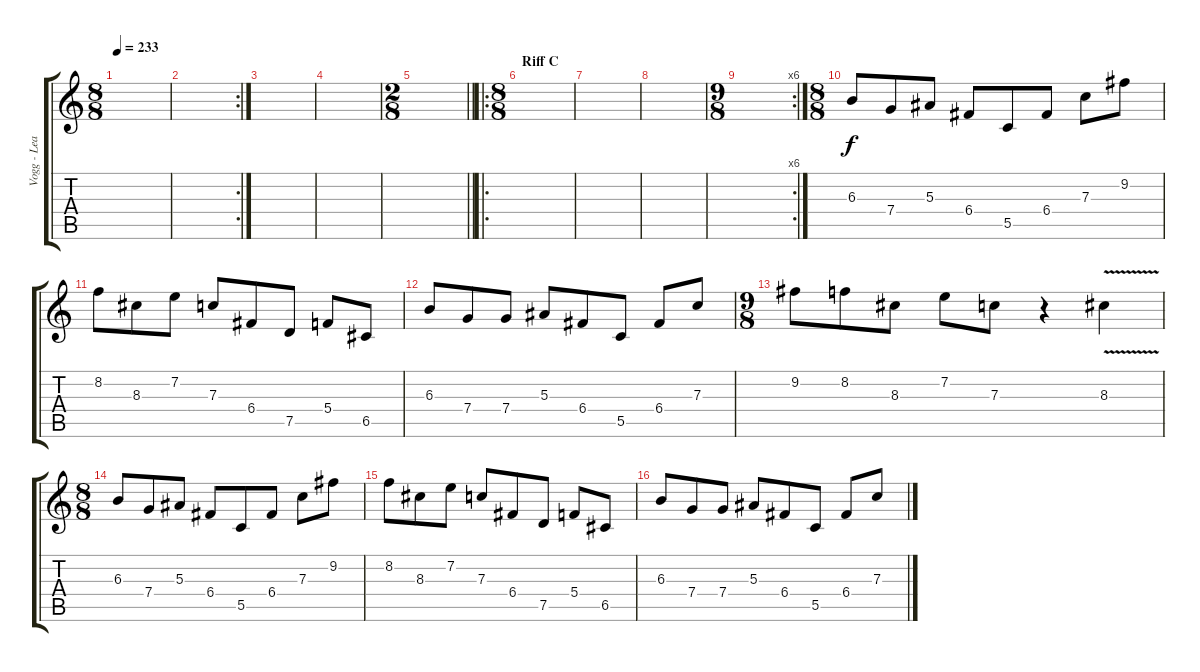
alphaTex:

\track ("Vogg - Lead" "Vogg - Lea") {instrument distortionguitar}
\staff {score tabs}
\tuning (D4 A3 F3 C3 G2 D2) {hide}
\ts (8 8)
\tempo 233
\clef g2
\ks c
|
\rc 2
|
|
|
\ts (2 8)
\barLineRight lightlight
|
\ro
\ts (8 8)
\section ("" "Riff C")
|
|
|
\rc 6
\ts (9 8)
|
\ts (8 8)
6.3.8 7.4.8 5.3.8 6.4.8 5.5.8 6.4.8 7.3.8 9.2.8 |
8.2.8 8.3.8 7.2.8 7.3.8 6.4.8 7.5.8 5.4.8 6.5.8 |
6.3.8 7.4.8 7.4.8 5.3.8 6.4.8 5.5.8 6.4.8 7.3.8 |
\ts (9 8)
9.2.8 8.2.8 8.3.8 7.2.8 7.3.8 r.4 8.3{v}.4 |
\ts (8 8)
6.3.8 7.4.8 5.3.8 6.4.8 5.5.8 6.4.8 7.3.8 9.2.8 |
8.2.8 8.3.8 7.2.8 7.3.8 6.4.8 7.5.8 5.4.8 6.5.8 |
6.3.8 7.4.8 7.4.8 5.3.8 6.4.8 5.5.8 6.4.8 7.3.8
